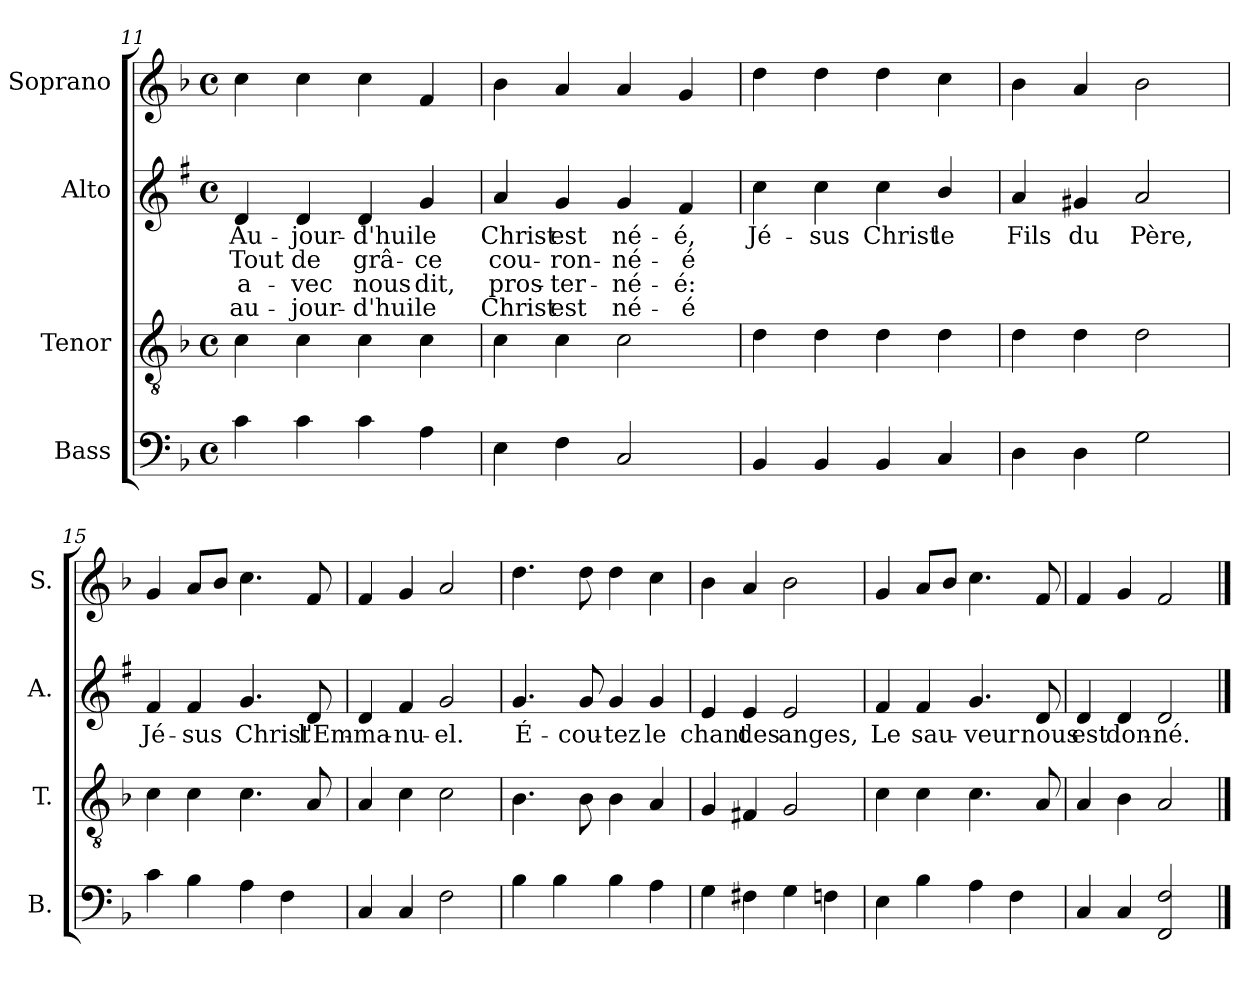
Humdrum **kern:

**kern	**kern	**kern	**text	**text	**text	**text	**kern
*part4	*part3	*part2	*part2	*part2	*part2	*part2	*part1
*staff4	*staff3	*staff2	*staff2	*staff2	*staff2	*staff2	*staff1
*I"Bass	*I"Tenor	*I"Alto	*	*	*	*	*I"Soprano
*I'B.	*I'T.	*I'A.	*	*	*	*	*I'S.
*clefF4	*clefGv2	*clefG2	*	*	*	*	*clefG2
*	*	*ITrd1c2	*	*	*	*	*
*k[b-]	*k[b-]	*k[b-]	*	*	*	*	*k[b-]
*M4/4	*M4/4	*M4/4	*	*	*	*	*M4/4
*met(c)	*met(c)	*met(c)	*	*	*	*	*met(c)
=11	=11	=11	=11	=11	=11	=11	=11
!	!	!	!LO:LY:b	!LO:LY:b	!LO:LY:b	!LO:LY:b	!
4c\	4c\	4c/	Au-	Tout	a-	au-	4cc\
!	!	!	!LO:LY:b	!LO:LY:b	!LO:LY:b	!LO:LY:b	!
4c\	4c\	4c/	-jour-	de	-vec	-jour-	4cc\
!	!	!	!LO:LY:b	!LO:LY:b	!LO:LY:b	!LO:LY:b	!
4c\	4c\	4c/	-d'hui	grâ-	nous	-d'hui	4cc\
!	!	!	!LO:LY:b	!LO:LY:b	!LO:LY:b	!LO:LY:b	!
4A\	4c\	4f/	le	-ce	dit,	le	4f/
=12	=12	=12	=12	=12	=12	=12	=12
!	!	!	!LO:LY:b	!LO:LY:b	!LO:LY:b	!LO:LY:b	!
4E\	4c\	4g/	Christ	cou-	pros-	Christ	4b-\
!	!	!	!LO:LY:b	!LO:LY:b	!LO:LY:b	!LO:LY:b	!
4F\	4c\	4f/	est	-ron-	-ter-	est	4a/
!	!	!	!LO:LY:b	!LO:LY:b	!LO:LY:b	!LO:LY:b	!
2C/	2c\	4f/	né-	-né-	-né-	né-	4a/
!	!	!	!LO:LY:b	!LO:LY:b	!LO:LY:b	!LO:LY:b	!
.	.	4e/	-é,	-é	-é:	-é	4g/
!!LO:LB:g=z
=13	=13	=13	=13	=13	=13	=13	=13
!	!	!	!LO:LY:b	!	!	!	!
4BB-/	4d\	4b-\	Jé-	.	.	.	4dd\
!	!	!	!LO:LY:b	!	!	!	!
4BB-/	4d\	4b-\	-sus	.	.	.	4dd\
!	!	!	!LO:LY:b	!	!	!	!
4BB-/	4d\	4b-\	Christ	.	.	.	4dd\
!	!	!	!LO:LY:b	!	!	!	!
4C/	4d\	4a/	le	.	.	.	4cc\
=14	=14	=14	=14	=14	=14	=14	=14
!	!	!	!LO:LY:b	!	!	!	!
4D\	4d\	4g/	Fils	.	.	.	4b-\
!	!	!	!LO:LY:b	!	!	!	!
4D\	4d\	4f#X/	du	.	.	.	4a/
!	!	!	!LO:LY:b	!	!	!	!
2G\	2d\	2g/	Père,	.	.	.	2b-\
=15	=15	=15	=15	=15	=15	=15	=15
!	!	!	!LO:LY:b	!	!	!	!
4c\	4c\	4e/	Jé-	.	.	.	4g/
!	!	!	!LO:LY:b	!	!	!	!
4B-\	4c\	4e/	-sus	.	.	.	8a/L
.	.	.	.	.	.	.	8b-/J
!	!	!	!LO:LY:b	!	!	!	!
4A\	4.c\	4.f/	Christ	.	.	.	4.cc\
4F\	.	.	.	.	.	.	.
!	!	!	!LO:LY:b	!	!	!	!
.	8A/	8c/	l'Em-	.	.	.	8f/
=16	=16	=16	=16	=16	=16	=16	=16
!	!	!	!LO:LY:b	!	!	!	!
4C/	4A/	4c/	-ma-	.	.	.	4f/
!	!	!	!LO:LY:b	!	!	!	!
4C/	4c\	4e/	-nu-	.	.	.	4g/
!	!	!	!LO:LY:b	!	!	!	!
2F\	2c\	2f/	-el.	.	.	.	2a/
=17	=17	=17	=17	=17	=17	=17	=17
!	!	!	!LO:LY:b	!	!	!	!
4B-\	4.B-\	4.f/	É-	.	.	.	4.dd\
4B-\	.	.	.	.	.	.	.
!	!	!	!LO:LY:b	!	!	!	!
.	8B-\	8f/	-cou-	.	.	.	8dd\
!	!	!	!LO:LY:b	!	!	!	!
4B-\	4B-\	4f/	-tez	.	.	.	4dd\
!	!	!	!LO:LY:b	!	!	!	!
4A\	4A/	4f/	le	.	.	.	4cc\
!!LO:LB:g=z
=18	=18	=18	=18	=18	=18	=18	=18
!	!	!	!LO:LY:b	!	!	!	!
4G\	4G/	4d/	chant	.	.	.	4b-\
!	!	!	!LO:LY:b	!	!	!	!
4F#X\	4F#X/	4d/	des	.	.	.	4a/
!	!	!	!LO:LY:b	!	!	!	!
4G\	2G/	2d/	anges,	.	.	.	2b-\
4Fn\	.	.	.	.	.	.	.
=19	=19	=19	=19	=19	=19	=19	=19
!	!	!	!LO:LY:b	!	!	!	!
4E\	4c\	4e/	Le	.	.	.	4g/
!	!	!	!LO:LY:b	!	!	!	!
4B-\	4c\	4e/	sau-	.	.	.	8a/L
.	.	.	.	.	.	.	8b-/J
!	!	!	!LO:LY:b	!	!	!	!
4A\	4.c\	4.f/	-veur	.	.	.	4.cc\
4F\	.	.	.	.	.	.	.
!	!	!	!LO:LY:b	!	!	!	!
.	8A/	8c/	nous	.	.	.	8f/
=20	=20	=20	=20	=20	=20	=20	=20
!	!	!	!LO:LY:b	!	!	!	!
4C/	4A/	4c/	est	.	.	.	4f/
!	!	!	!LO:LY:b	!	!	!	!
4C/	4B-\	4c/	don-	.	.	.	4g/
!	!	!	!LO:LY:b	!	!	!	!
2FF/ 2F/	2A/	2c/	-né.	.	.	.	2f/
==	==	==	==	==	==	==	==
*-	*-	*-	*-	*-	*-	*-	*-
